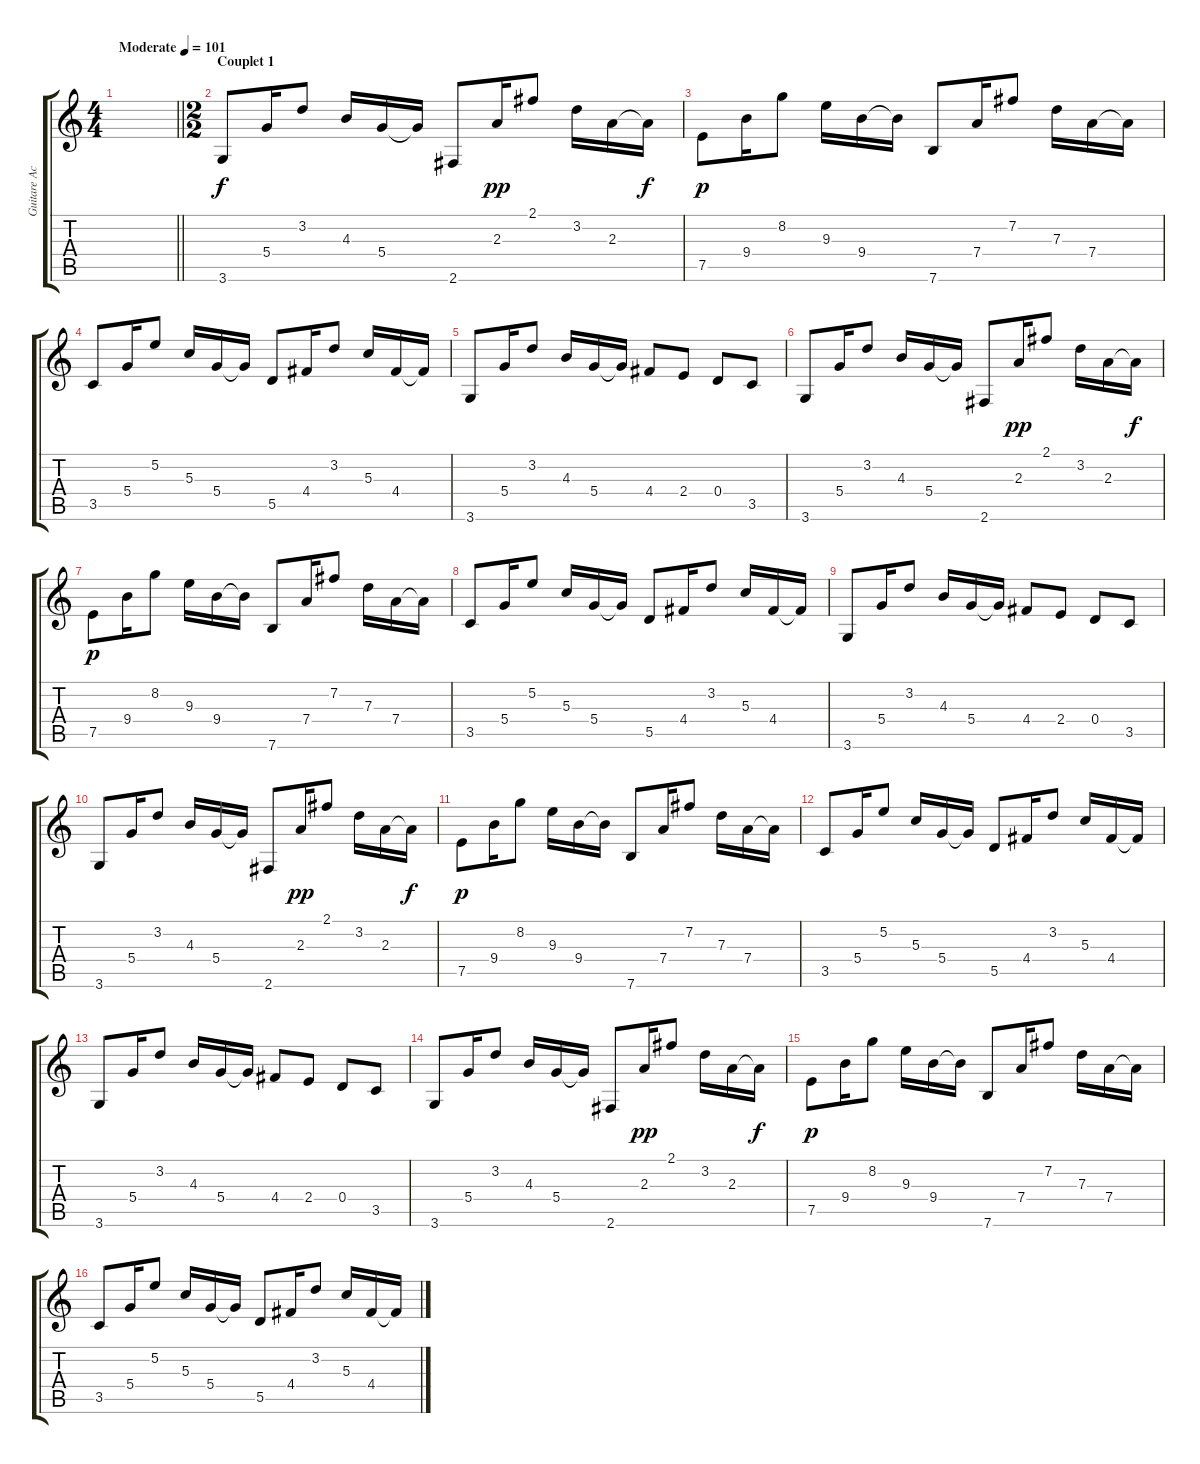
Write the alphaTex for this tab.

\track ("Guitare Acoustique" "Guitare Ac") {instrument acousticguitarnylon}
\staff {score tabs}
\tuning (E4 B3 G3 D3 A2 E2) {hide}
\ts (4 4)
\tempo (101 "Moderate")
\clef g2
\barLineRight lightlight
\ks c
|
\ts (2 2)
\section ("" "Couplet 1")
3.6.8 5.4.16 3.2.8 4.3.16 5.4.16 5.4{t}.16 2.6.8 2.3.16{dy pp} 2.1.8 3.2.16 2.3.16 2.3{t}.16{dy f} |
7.5.8{dy p} 9.4.16 8.2.8 9.3.16 9.4.16 9.4{t}.16 7.6.8 7.4.16 7.2.8 7.3.16 7.4.16 7.4{t}.16 |
3.5.8 5.4.16 5.2.8 5.3.16 5.4.16 5.4{t}.16 5.5.8 4.4.16 3.2.8 5.3.16 4.4.16 4.4{t}.16 |
3.6.8 5.4.16 3.2.8 4.3.16 5.4.16 5.4{t}.16 4.4.8 2.4.8 0.4.8 3.5.8 |
3.6.8 5.4.16 3.2.8 4.3.16 5.4.16 5.4{t}.16 2.6.8 2.3.16{dy pp} 2.1.8 3.2.16 2.3.16 2.3{t}.16{dy f} |
7.5.8{dy p} 9.4.16 8.2.8 9.3.16 9.4.16 9.4{t}.16 7.6.8 7.4.16 7.2.8 7.3.16 7.4.16 7.4{t}.16 |
3.5.8 5.4.16 5.2.8 5.3.16 5.4.16 5.4{t}.16 5.5.8 4.4.16 3.2.8 5.3.16 4.4.16 4.4{t}.16 |
3.6.8 5.4.16 3.2.8 4.3.16 5.4.16 5.4{t}.16 4.4.8 2.4.8 0.4.8 3.5.8 |
3.6.8 5.4.16 3.2.8 4.3.16 5.4.16 5.4{t}.16 2.6.8 2.3.16{dy pp} 2.1.8 3.2.16 2.3.16 2.3{t}.16{dy f} |
7.5.8{dy p} 9.4.16 8.2.8 9.3.16 9.4.16 9.4{t}.16 7.6.8 7.4.16 7.2.8 7.3.16 7.4.16 7.4{t}.16 |
3.5.8 5.4.16 5.2.8 5.3.16 5.4.16 5.4{t}.16 5.5.8 4.4.16 3.2.8 5.3.16 4.4.16 4.4{t}.16 |
3.6.8 5.4.16 3.2.8 4.3.16 5.4.16 5.4{t}.16 4.4.8 2.4.8 0.4.8 3.5.8 |
3.6.8 5.4.16 3.2.8 4.3.16 5.4.16 5.4{t}.16 2.6.8 2.3.16{dy pp} 2.1.8 3.2.16 2.3.16 2.3{t}.16{dy f} |
7.5.8{dy p} 9.4.16 8.2.8 9.3.16 9.4.16 9.4{t}.16 7.6.8 7.4.16 7.2.8 7.3.16 7.4.16 7.4{t}.16 |
3.5.8 5.4.16 5.2.8 5.3.16 5.4.16 5.4{t}.16 5.5.8 4.4.16 3.2.8 5.3.16 4.4.16 4.4{t}.16
